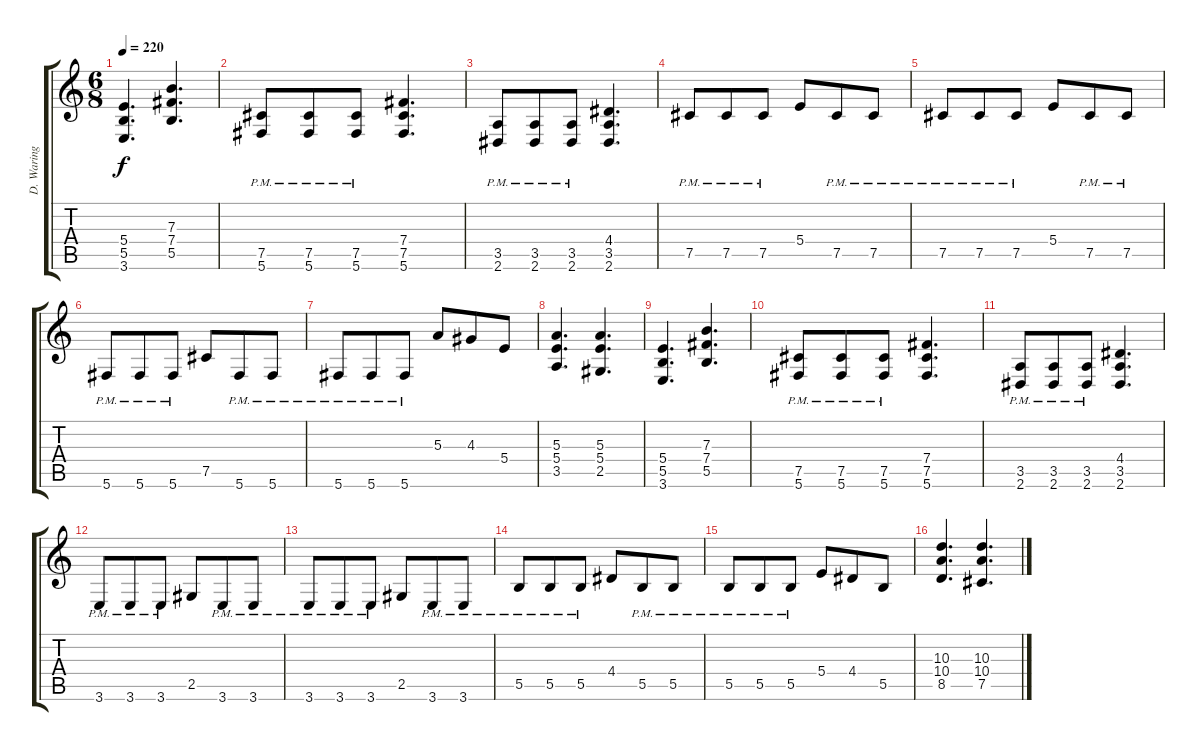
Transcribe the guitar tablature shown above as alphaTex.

\track ("D. Waring Gtr." "D. Waring ") {instrument distortionguitar}
\staff {score tabs}
\tuning (Db4 Ab3 E3 B2 Gb2 Db2) {hide}
\ts (6 8)
\tempo 220
\clef g2
\ks c
(5.4 5.5 3.6).4{d dy f} (7.3 7.4 5.5).4{d} |
(7.5{pm} 5.6{pm}).8 (7.5{pm} 5.6{pm}).8 (7.5{pm} 5.6{pm}).8 (7.4 7.5 5.6).4{d} |
(3.5{pm} 2.6{pm}).8 (3.5{pm} 2.6{pm}).8 (3.5{pm} 2.6{pm}).8 (4.4 3.5 2.6).4{d} |
7.5{pm}.8 7.5{pm}.8 7.5{pm}.8 5.4.8 7.5{pm}.8 7.5{pm}.8 |
7.5{pm}.8 7.5{pm}.8 7.5{pm}.8 5.4.8 7.5{pm}.8 7.5{pm}.8 |
5.6{pm}.8 5.6{pm}.8 5.6{pm}.8 7.5.8 5.6{pm}.8 5.6{pm}.8 |
5.6{pm}.8 5.6{pm}.8 5.6{pm}.8 5.3.8 4.3.8 5.4.8 |
(5.3 5.4 3.5).4{d} (5.3 5.4 2.5).4{d} |
(5.4 5.5 3.6).4{d} (7.3 7.4 5.5).4{d} |
(7.5{pm} 5.6{pm}).8 (7.5{pm} 5.6{pm}).8 (7.5{pm} 5.6{pm}).8 (7.4 7.5 5.6).4{d} |
(3.5{pm} 2.6{pm}).8 (3.5{pm} 2.6{pm}).8 (3.5{pm} 2.6{pm}).8 (4.4 3.5 2.6).4{d} |
3.6{pm}.8 3.6{pm}.8 3.6{pm}.8 2.5.8 3.6{pm}.8 3.6{pm}.8 |
3.6{pm}.8 3.6{pm}.8 3.6{pm}.8 2.5.8 3.6{pm}.8 3.6{pm}.8 |
5.5{pm}.8 5.5{pm}.8 5.5{pm}.8 4.4.8 5.5{pm}.8 5.5{pm}.8 |
5.5{pm}.8 5.5{pm}.8 5.5{pm}.8 5.4.8 4.4.8 5.5.8 |
(10.3 10.4 8.5).4{d} (10.3 10.4 7.5).4{d}
